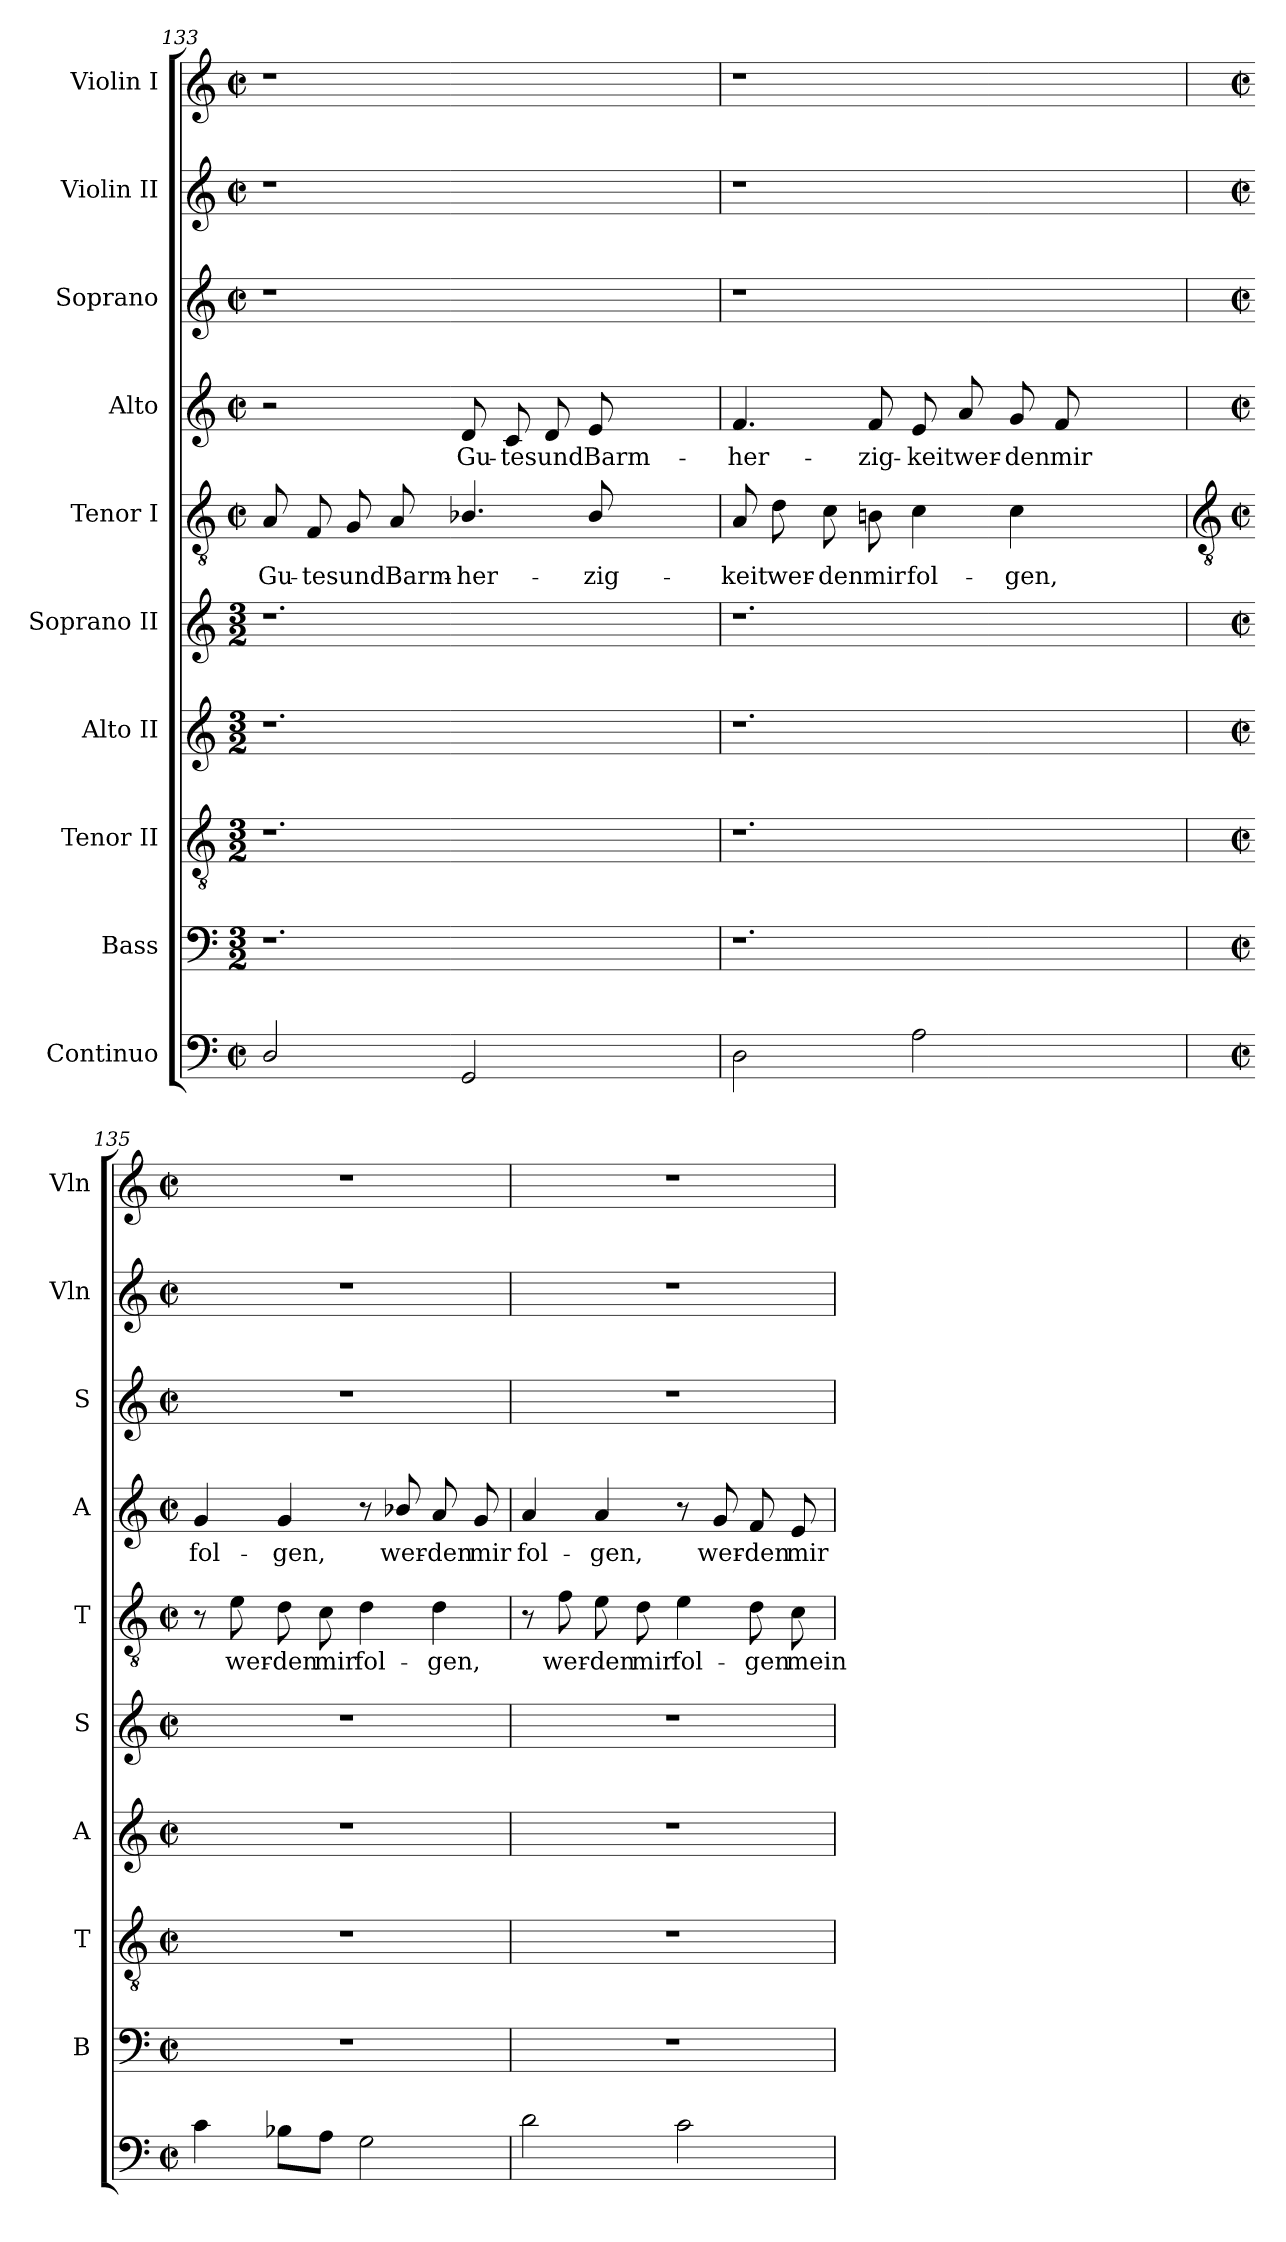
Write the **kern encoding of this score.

**kern	**kern	**kern	**kern	**kern	**kern	**text	**kern	**text	**kern	**kern	**kern
*part10	*part9	*part8	*part7	*part6	*part5	*part5	*part4	*part4	*part3	*part2	*part1
*staff10	*staff9	*staff8	*staff7	*staff6	*staff5	*staff5	*staff4	*staff4	*staff3	*staff2	*staff1
*I"Continuo	*I"Bass	*I"Tenor II	*I"Alto II	*I"Soprano II	*I"Tenor I	*	*I"Alto	*	*I"Soprano	*I"Violin II	*I"Violin I
*	*I'B	*I'T	*I'A	*I'S	*I'T	*	*I'A	*	*I'S	*I'Vln	*I'Vln
*clefF4	*clefF4	*clefGv2	*clefG2	*clefG2	*clefGv2	*	*clefG2	*	*clefG2	*clefG2	*clefG2
*k[]	*k[]	*k[]	*k[]	*k[]	*k[]	*	*k[]	*	*k[]	*k[]	*k[]
*C:	*C:	*C:	*C:	*C:	*C:	*	*C:	*	*C:	*C:	*C:
*M2/2	*M3/2	*M3/2	*M3/2	*M3/2	*M2/2	*	*M2/2	*	*M2/2	*M2/2	*M2/2
*met(c|)	*	*	*	*	*met(c|)	*	*met(c|)	*	*met(c|)	*met(c|)	*met(c|)
=133	=133	=133	=133	=133	=133	=133	=133	=133	=133	=133	=133
!	!	!	!	!	!	!LO:LY:b	!	!	!	!	!
2D/	1.r	1.r	1.r	1.r	8A	Gu-	2r	.	1r	1r	1r
!	!	!	!	!	!	!LO:LY:b	!	!	!	!	!
.	.	.	.	.	8F	-tes	.	.	.	.	.
!	!	!	!	!	!	!LO:LY:b	!	!	!	!	!
.	.	.	.	.	8G	und	.	.	.	.	.
!	!	!	!	!	!	!LO:LY:b	!	!	!	!	!
.	.	.	.	.	8A	Barm-	.	.	.	.	.
!	!	!	!	!	!	!LO:LY:b	!	!LO:LY:b	!	!	!
2GG	.	.	.	.	4.B-X/	-her-	8d	Gu-	.	.	.
!	!	!	!	!	!	!	!	!LO:LY:b	!	!	!
.	.	.	.	.	.	.	8c	-tes	.	.	.
!	!	!	!	!	!	!	!	!LO:LY:b	!	!	!
.	.	.	.	.	.	.	8d	und	.	.	.
!	!	!	!	!	!	!LO:LY:b	!	!LO:LY:b	!	!	!
.	.	.	.	.	8B-/	-zig-	8e	Barm-	.	.	.
2ryy	.	.	.	.	2ryy	.	2ryy	.	2ryy	2ryy	2ryy
=134	=134	=134	=134	=134	=134	=134	=134	=134	=134	=134	=134
!	!	!	!	!	!	!LO:LY:b	!	!LO:LY:b	!	!	!
2D	1.r	1.r	1.r	1.r	8A	-keit	4.f	-her-	1r	1r	1r
!	!	!	!	!	!	!LO:LY:b	!	!	!	!	!
.	.	.	.	.	8d	wer-	.	.	.	.	.
!	!	!	!	!	!	!LO:LY:b	!	!	!	!	!
.	.	.	.	.	8c	-den	.	.	.	.	.
!	!	!	!	!	!	!LO:LY:b	!	!LO:LY:b	!	!	!
.	.	.	.	.	8Bn	mir	8f	-zig-	.	.	.
!	!	!	!	!	!	!LO:LY:b	!	!LO:LY:b	!	!	!
2A	.	.	.	.	4c	fol-	8e	-keit	.	.	.
!	!	!	!	!	!	!	!	!LO:LY:b	!	!	!
.	.	.	.	.	.	.	8a	wer-	.	.	.
!	!	!	!	!	!	!LO:LY:b	!	!LO:LY:b	!	!	!
.	.	.	.	.	4c	-gen,	8g	-den	.	.	.
!	!	!	!	!	!	!	!	!LO:LY:b	!	!	!
.	.	.	.	.	.	.	8f	mir	.	.	.
2ryy	.	.	.	.	2ryy	.	2ryy	.	2ryy	2ryy	2ryy
!!LO:LB:g=z
=135	=135	=135	=135	=135	=135	=135	=135	=135	=135	=135	=135
*	*	*	*	*	*clefGv2	*	*	*	*	*	*
*M2/2	*M2/2	*M2/2	*M2/2	*M2/2	*M2/2	*	*M2/2	*	*M2/2	*M2/2	*M2/2
*met(c|)	*met(c|)	*met(c|)	*met(c|)	*met(c|)	*met(c|)	*	*met(c|)	*	*met(c|)	*met(c|)	*met(c|)
!	!	!	!	!	!	!	!	!LO:LY:b	!	!	!
4c	1r	1r	1r	1r	8r	.	4g	fol-	1r	1r	1r
!	!	!	!	!	!	!LO:LY:b	!	!	!	!	!
.	.	.	.	.	8e	wer-	.	.	.	.	.
!	!	!	!	!	!	!LO:LY:b	!	!LO:LY:b	!	!	!
8B-XL	.	.	.	.	8d	-den	4g	-gen,	.	.	.
!	!	!	!	!	!	!LO:LY:b	!	!	!	!	!
8AJ	.	.	.	.	8c	mir	.	.	.	.	.
!	!	!	!	!	!	!LO:LY:b	!	!	!	!	!
2G	.	.	.	.	4d	fol-	8r	.	.	.	.
!	!	!	!	!	!	!	!	!LO:LY:b	!	!	!
.	.	.	.	.	.	.	8b-X/	wer-	.	.	.
!	!	!	!	!	!	!LO:LY:b	!	!LO:LY:b	!	!	!
.	.	.	.	.	4d	-gen,	8a	-den	.	.	.
!	!	!	!	!	!	!	!	!LO:LY:b	!	!	!
.	.	.	.	.	.	.	8g	mir	.	.	.
=136	=136	=136	=136	=136	=136	=136	=136	=136	=136	=136	=136
!	!	!	!	!	!	!	!	!LO:LY:b	!	!	!
2d	1r	1r	1r	1r	8r	.	4a	fol-	1r	1r	1r
!	!	!	!	!	!	!LO:LY:b	!	!	!	!	!
.	.	.	.	.	8f	wer-	.	.	.	.	.
!	!	!	!	!	!	!LO:LY:b	!	!LO:LY:b	!	!	!
.	.	.	.	.	8e	-den	4a	-gen,	.	.	.
!	!	!	!	!	!	!LO:LY:b	!	!	!	!	!
.	.	.	.	.	8d	mir	.	.	.	.	.
!	!	!	!	!	!	!LO:LY:b	!	!	!	!	!
2c	.	.	.	.	4e	fol-	8r	.	.	.	.
!	!	!	!	!	!	!	!	!LO:LY:b	!	!	!
.	.	.	.	.	.	.	8g	wer-	.	.	.
!	!	!	!	!	!	!LO:LY:b	!	!LO:LY:b	!	!	!
.	.	.	.	.	8d	-gen	8f	-den	.	.	.
!	!	!	!	!	!	!LO:LY:b	!	!LO:LY:b	!	!	!
.	.	.	.	.	8c	mein	8e	mir	.	.	.
=	=	=	=	=	=	=	=	=	=	=	=
*-	*-	*-	*-	*-	*-	*-	*-	*-	*-	*-	*-
